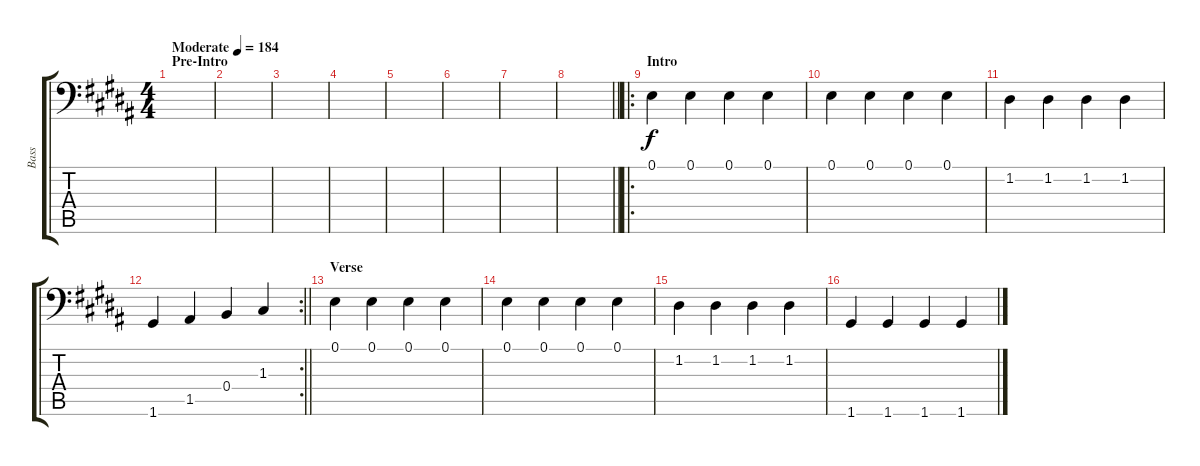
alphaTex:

\track ("Bass" "Bass") {instrument electricbasspick}
\staff {score tabs}
\tuning (E2 D2 C2 B1 A1 G1) {hide}
\ts (4 4)
\section ("" "Pre-Intro")
\tempo (184 "Moderate")
\clef f4
\ks b
|
|
|
|
|
|
|
\barLineRight lightlight
|
\ro
\section ("" "Intro")
0.1.4 0.1.4 0.1.4 0.1.4 |
0.1.4 0.1.4 0.1.4 0.1.4 |
1.2.4 1.2.4 1.2.4 1.2.4 |
\rc 2
\barLineRight lightlight
1.6.4 1.5.4 0.4.4 1.3.4 |
\section ("" "Verse")
0.1.4 0.1.4 0.1.4 0.1.4 |
0.1.4 0.1.4 0.1.4 0.1.4 |
1.2.4 1.2.4 1.2.4 1.2.4 |
1.6.4 1.6.4 1.6.4 1.6.4
